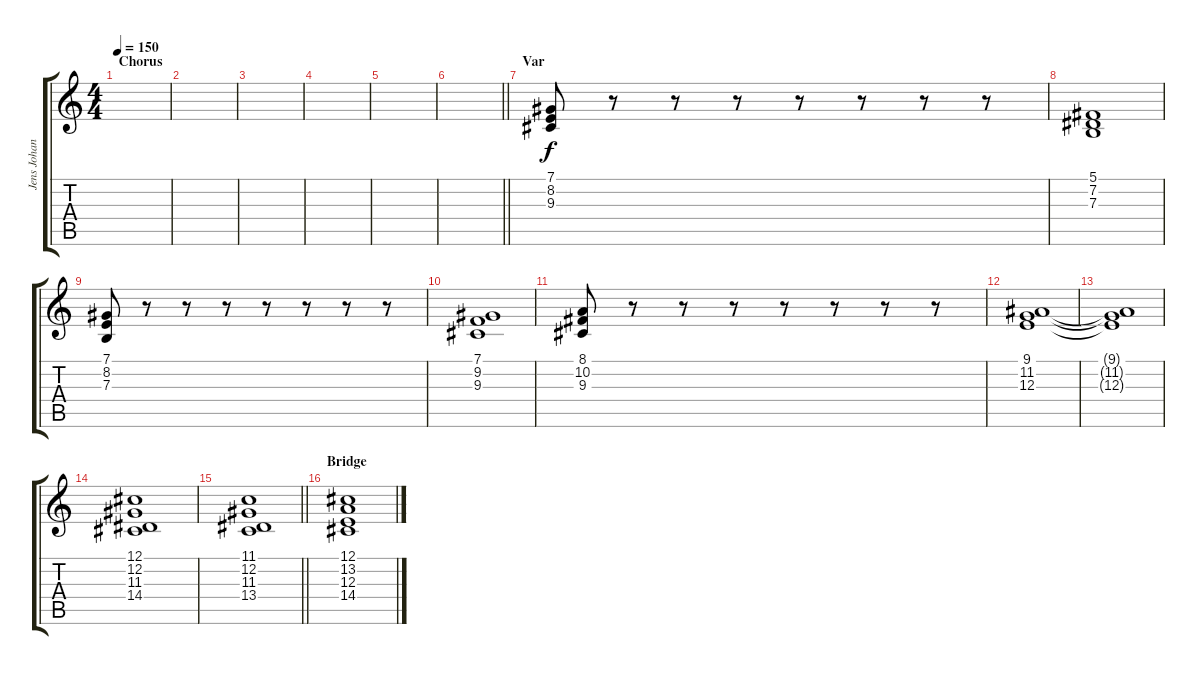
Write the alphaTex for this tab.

\track ("Jens Johansson" "Jens Johan") {instrument choiraahs}
\staff {score tabs}
\tuning (Db4 Ab3 E3 B2 Gb2 Db2) {hide}
\ts (4 4)
\section ("" "Chorus")
\tempo 150
\clef g2
\ks c
|
|
|
|
|
\barLineRight lightlight
|
\section ("" "Var")
(7.1 8.2 9.3).8 r.8 r.8 r.8 r.8 r.8 r.8 r.8 |
(5.1 7.2 7.3).1 |
(7.1 8.2 7.3).8 r.8 r.8 r.8 r.8 r.8 r.8 r.8 |
(7.1 9.2 9.3).1 |
(8.1 10.2 9.3).8 r.8 r.8 r.8 r.8 r.8 r.8 r.8 |
(9.1 11.2 12.3).1 |
(9.1{t} 11.2{t} 12.3{t}).1 |
(12.1 12.2 11.3 14.4).1 |
\barLineRight lightlight
(11.1 12.2 11.3 13.4).1 |
\section ("" "Bridge")
(12.1 13.2 12.3 14.4).1
